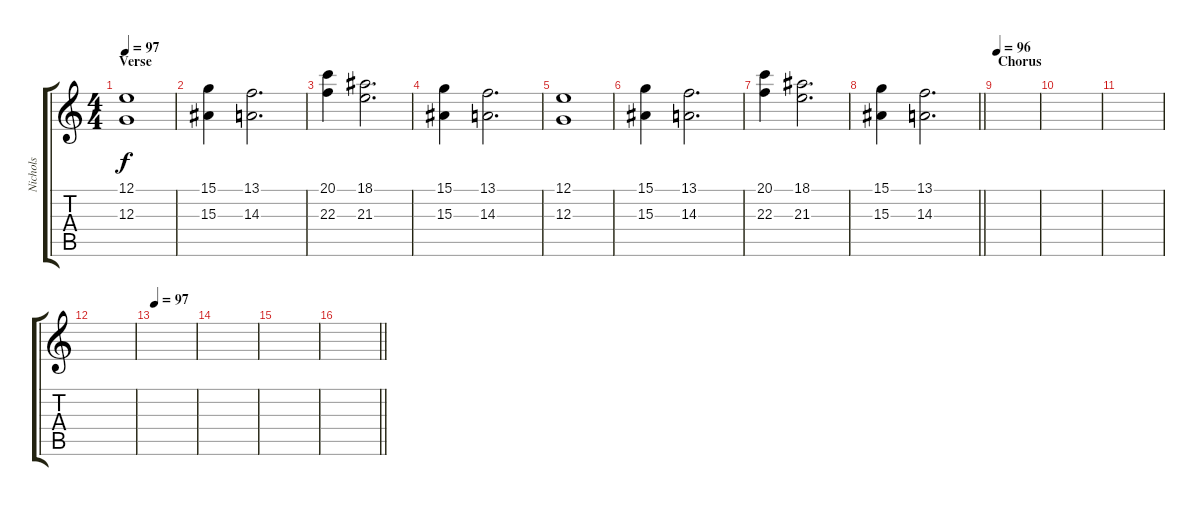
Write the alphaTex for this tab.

\track ("Nichols" "Nichols") {instrument tremolostrings}
\staff {score tabs}
\tuning (E4 B3 G3 D3 A2 E2) {hide}
\ts (4 4)
\section ("" "Verse")
\tempo 97
\clef g2
\ks c
(12.1 12.3).1{dy f} |
(15.1 15.3).4 (13.1 14.3).2{d} |
(20.1 22.3).4 (18.1 21.3).2{d} |
(15.1 15.3).4 (13.1 14.3).2{d} |
(12.1 12.3).1 |
(15.1 15.3).4 (13.1 14.3).2{d} |
(20.1 22.3).4 (18.1 21.3).2{d} |
\barLineRight lightlight
(15.1 15.3).4 (13.1 14.3).2{d} |
\section ("" "Chorus")
\tempo 96
|
|
|
|
\tempo 97
|
|
|
\barLineRight lightlight
